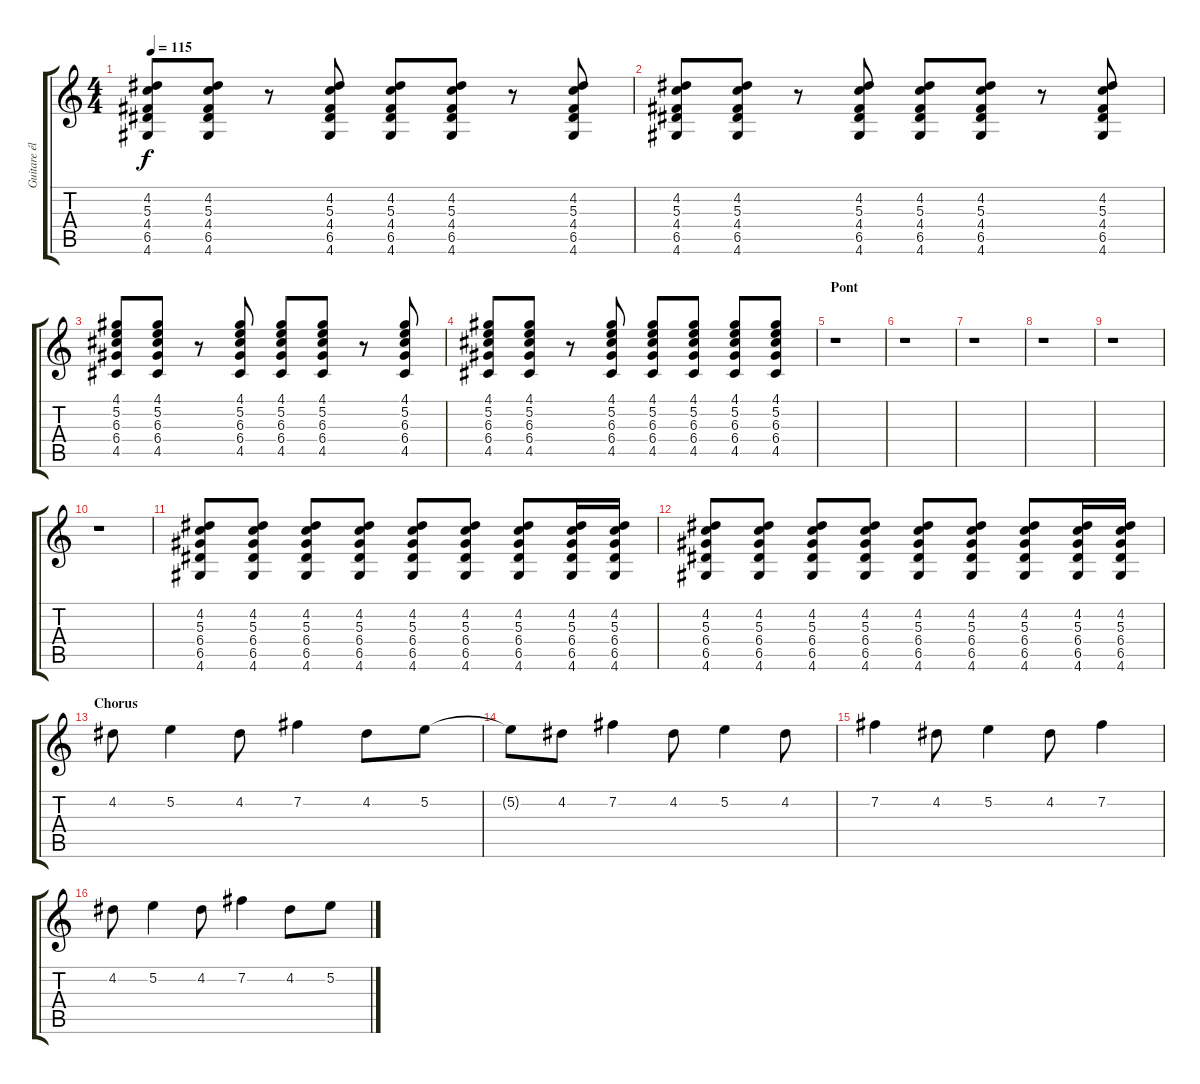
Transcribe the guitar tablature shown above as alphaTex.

\track ("Guitare électrique" "Guitare él") {instrument electricguitarclean}
\staff {score tabs}
\tuning (E4 B3 G3 D3 A2 E2) {hide}
\ts (4 4)
\tempo 115
\clef g2
\ks c
(4.2 5.3 4.4 6.5 4.6).8{dy f} (4.2 5.3 4.4 6.5 4.6).8 r.8 (4.2 5.3 4.4 6.5 4.6).8 (4.2 5.3 4.4 6.5 4.6).8 (4.2 5.3 4.4 6.5 4.6).8 r.8 (4.2 5.3 4.4 6.5 4.6).8 |
(4.2 5.3 4.4 6.5 4.6).8 (4.2 5.3 4.4 6.5 4.6).8 r.8 (4.2 5.3 4.4 6.5 4.6).8 (4.2 5.3 4.4 6.5 4.6).8 (4.2 5.3 4.4 6.5 4.6).8 r.8 (4.2 5.3 4.4 6.5 4.6).8 |
(4.1 5.2 6.3 6.4 4.5).8 (4.1 5.2 6.3 6.4 4.5).8 r.8 (4.1 5.2 6.3 6.4 4.5).8 (4.1 5.2 6.3 6.4 4.5).8 (4.1 5.2 6.3 6.4 4.5).8 r.8 (4.1 5.2 6.3 6.4 4.5).8 |
(4.1 5.2 6.3 6.4 4.5).8 (4.1 5.2 6.3 6.4 4.5).8 r.8 (4.1 5.2 6.3 6.4 4.5).8 (4.1 5.2 6.3 6.4 4.5).8 (4.1 5.2 6.3 6.4 4.5).8 (4.1 5.2 6.3 6.4 4.5).8 (4.1 5.2 6.3 6.4 4.5).8 |
\section ("" "Pont")
r.1 |
r.1 |
r.1 |
r.1 |
r.1 |
r.1 |
(4.2 5.3 6.4 6.5 4.6).8 (4.2 5.3 6.4 6.5 4.6).8 (4.2 5.3 6.4 6.5 4.6).8 (4.2 5.3 6.4 6.5 4.6).8 (4.2 5.3 6.4 6.5 4.6).8 (4.2 5.3 6.4 6.5 4.6).8 (4.2 5.3 6.4 6.5 4.6).8 (4.2 5.3 6.4 6.5 4.6).16 (4.2 5.3 6.4 6.5 4.6).16 |
(4.2 5.3 6.4 6.5 4.6).8 (4.2 5.3 6.4 6.5 4.6).8 (4.2 5.3 6.4 6.5 4.6).8 (4.2 5.3 6.4 6.5 4.6).8 (4.2 5.3 6.4 6.5 4.6).8 (4.2 5.3 6.4 6.5 4.6).8 (4.2 5.3 6.4 6.5 4.6).8 (4.2 5.3 6.4 6.5 4.6).16 (4.2 5.3 6.4 6.5 4.6).16 |
\section ("" "Chorus")
4.2.8 5.2.4 4.2.8 7.2.4 4.2.8 5.2.8 |
5.2{t}.8 4.2.8 7.2.4 4.2.8 5.2.4 4.2.8 |
7.2.4 4.2.8 5.2.4 4.2.8 7.2.4 |
4.2.8 5.2.4 4.2.8 7.2.4 4.2.8 5.2.8
